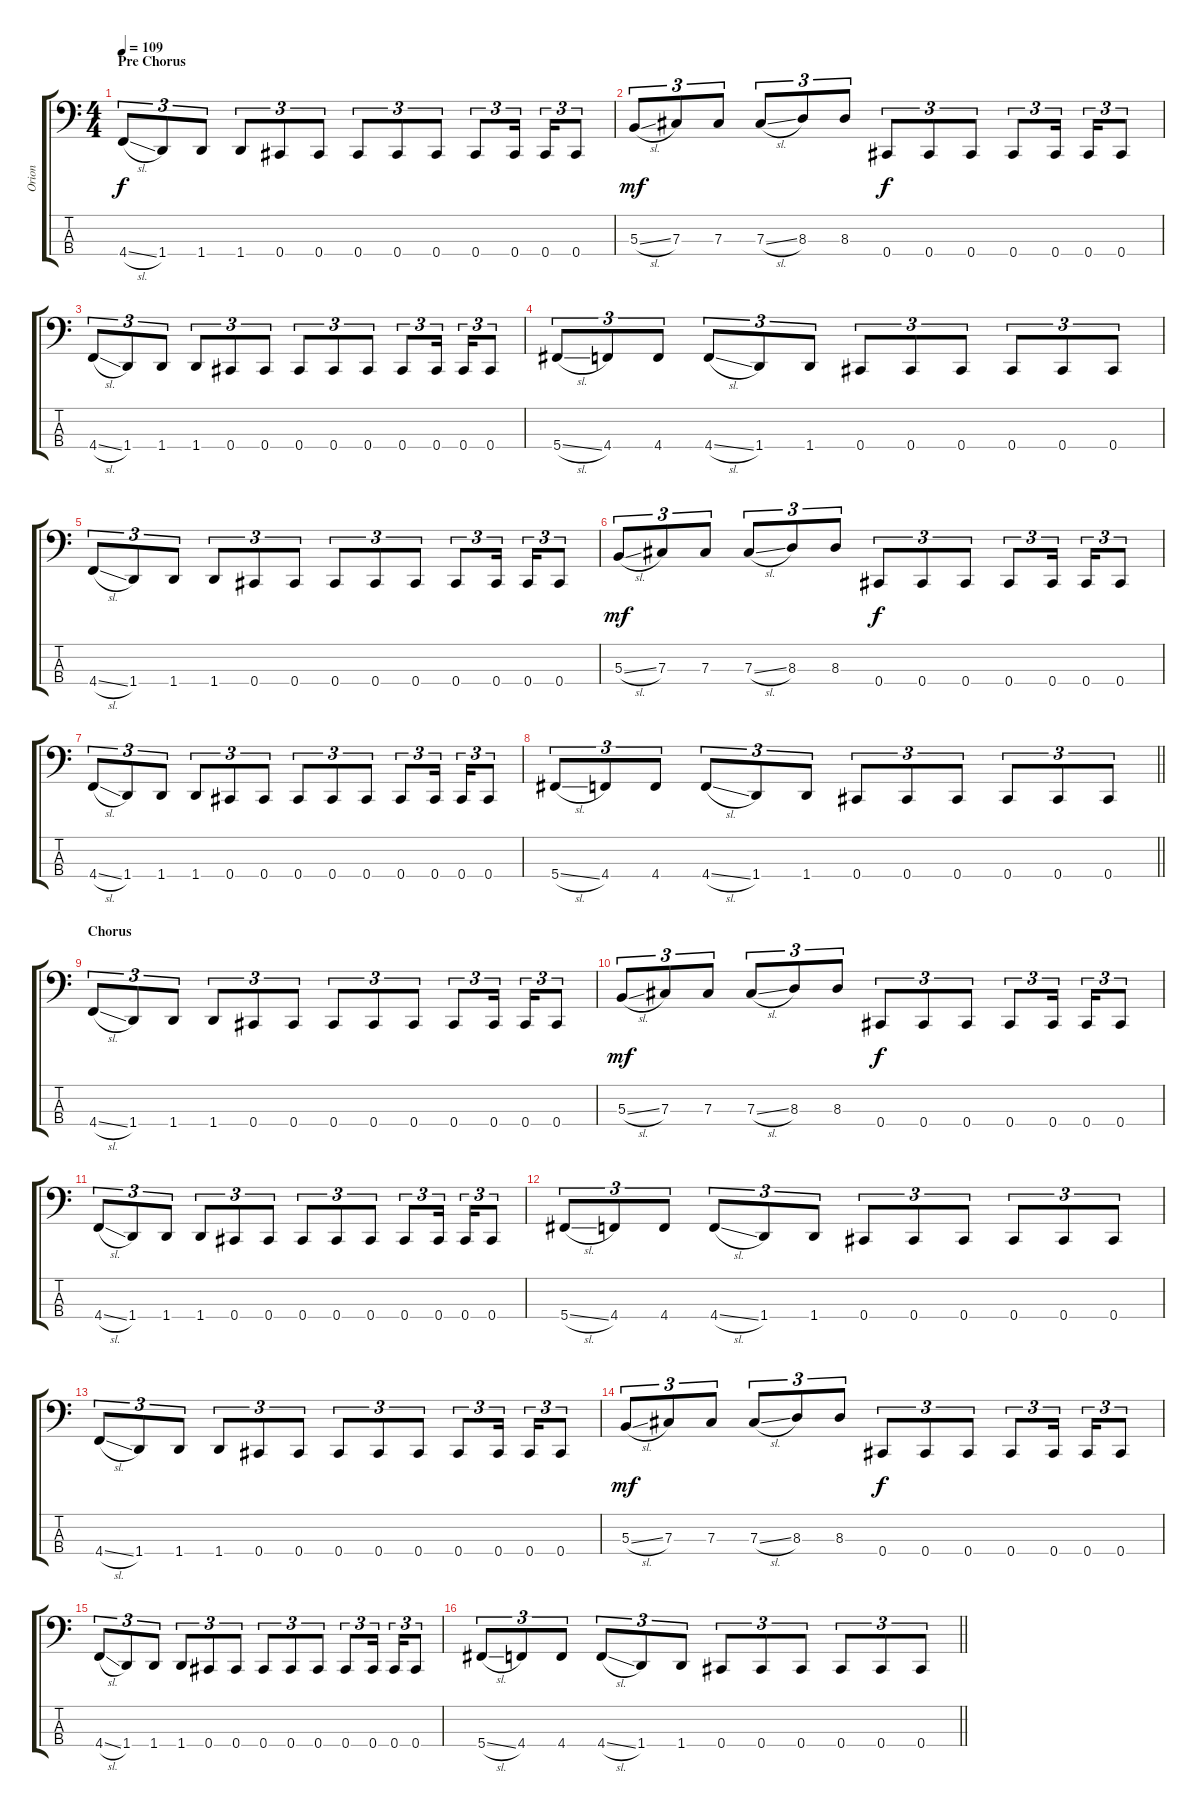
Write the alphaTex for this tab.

\track ("Orion" "Orion") {instrument electricbassfinger}
\staff {score tabs}
\tuning (E2 B1 Gb1 Db1) {hide}
\ts (4 4)
\section ("" "Pre Chorus")
\tempo 109
\clef f4
\ks c
4.4{sl}.8{tu (3 2) dy f} 1.4.8{tu (3 2)} 1.4.8{tu (3 2)} 1.4.8{tu (3 2)} 0.4.8{tu (3 2)} 0.4.8{tu (3 2)} 0.4.8{tu (3 2)} 0.4.8{tu (3 2)} 0.4.8{tu (3 2)} 0.4.8{tu (3 2)} 0.4.16{tu (3 2) beam splitsecondary} 0.4.16{tu (3 2)} 0.4.8{tu (3 2)} |
5.3{sl}.8{tu (3 2) dy mf} 7.3.8{tu (3 2)} 7.3.8{tu (3 2)} 7.3{sl}.8{tu (3 2)} 8.3.8{tu (3 2)} 8.3.8{tu (3 2)} 0.4.8{tu (3 2) dy f} 0.4.8{tu (3 2)} 0.4.8{tu (3 2)} 0.4.8{tu (3 2)} 0.4.16{tu (3 2) beam splitsecondary} 0.4.16{tu (3 2)} 0.4.8{tu (3 2)} |
4.4{sl}.8{tu (3 2)} 1.4.8{tu (3 2)} 1.4.8{tu (3 2)} 1.4.8{tu (3 2)} 0.4.8{tu (3 2)} 0.4.8{tu (3 2)} 0.4.8{tu (3 2)} 0.4.8{tu (3 2)} 0.4.8{tu (3 2)} 0.4.8{tu (3 2)} 0.4.16{tu (3 2) beam splitsecondary} 0.4.16{tu (3 2)} 0.4.8{tu (3 2)} |
5.4{sl}.8{tu (3 2)} 4.4.8{tu (3 2)} 4.4.8{tu (3 2)} 4.4{sl}.8{tu (3 2)} 1.4.8{tu (3 2)} 1.4.8{tu (3 2)} 0.4.8{tu (3 2)} 0.4.8{tu (3 2)} 0.4.8{tu (3 2)} 0.4.8{tu (3 2)} 0.4.8{tu (3 2)} 0.4.8{tu (3 2)} |
4.4{sl}.8{tu (3 2)} 1.4.8{tu (3 2)} 1.4.8{tu (3 2)} 1.4.8{tu (3 2)} 0.4.8{tu (3 2)} 0.4.8{tu (3 2)} 0.4.8{tu (3 2)} 0.4.8{tu (3 2)} 0.4.8{tu (3 2)} 0.4.8{tu (3 2)} 0.4.16{tu (3 2) beam splitsecondary} 0.4.16{tu (3 2)} 0.4.8{tu (3 2)} |
5.3{sl}.8{tu (3 2) dy mf} 7.3.8{tu (3 2)} 7.3.8{tu (3 2)} 7.3{sl}.8{tu (3 2)} 8.3.8{tu (3 2)} 8.3.8{tu (3 2)} 0.4.8{tu (3 2) dy f} 0.4.8{tu (3 2)} 0.4.8{tu (3 2)} 0.4.8{tu (3 2)} 0.4.16{tu (3 2) beam splitsecondary} 0.4.16{tu (3 2)} 0.4.8{tu (3 2)} |
4.4{sl}.8{tu (3 2)} 1.4.8{tu (3 2)} 1.4.8{tu (3 2)} 1.4.8{tu (3 2)} 0.4.8{tu (3 2)} 0.4.8{tu (3 2)} 0.4.8{tu (3 2)} 0.4.8{tu (3 2)} 0.4.8{tu (3 2)} 0.4.8{tu (3 2)} 0.4.16{tu (3 2) beam splitsecondary} 0.4.16{tu (3 2)} 0.4.8{tu (3 2)} |
\barLineRight lightlight
5.4{sl}.8{tu (3 2)} 4.4.8{tu (3 2)} 4.4.8{tu (3 2)} 4.4{sl}.8{tu (3 2)} 1.4.8{tu (3 2)} 1.4.8{tu (3 2)} 0.4.8{tu (3 2)} 0.4.8{tu (3 2)} 0.4.8{tu (3 2)} 0.4.8{tu (3 2)} 0.4.8{tu (3 2)} 0.4.8{tu (3 2)} |
\section ("" "Chorus")
4.4{sl}.8{tu (3 2)} 1.4.8{tu (3 2)} 1.4.8{tu (3 2)} 1.4.8{tu (3 2)} 0.4.8{tu (3 2)} 0.4.8{tu (3 2)} 0.4.8{tu (3 2)} 0.4.8{tu (3 2)} 0.4.8{tu (3 2)} 0.4.8{tu (3 2)} 0.4.16{tu (3 2) beam splitsecondary} 0.4.16{tu (3 2)} 0.4.8{tu (3 2)} |
5.3{sl}.8{tu (3 2) dy mf} 7.3.8{tu (3 2)} 7.3.8{tu (3 2)} 7.3{sl}.8{tu (3 2)} 8.3.8{tu (3 2)} 8.3.8{tu (3 2)} 0.4.8{tu (3 2) dy f} 0.4.8{tu (3 2)} 0.4.8{tu (3 2)} 0.4.8{tu (3 2)} 0.4.16{tu (3 2) beam splitsecondary} 0.4.16{tu (3 2)} 0.4.8{tu (3 2)} |
4.4{sl}.8{tu (3 2)} 1.4.8{tu (3 2)} 1.4.8{tu (3 2)} 1.4.8{tu (3 2)} 0.4.8{tu (3 2)} 0.4.8{tu (3 2)} 0.4.8{tu (3 2)} 0.4.8{tu (3 2)} 0.4.8{tu (3 2)} 0.4.8{tu (3 2)} 0.4.16{tu (3 2) beam splitsecondary} 0.4.16{tu (3 2)} 0.4.8{tu (3 2)} |
5.4{sl}.8{tu (3 2)} 4.4.8{tu (3 2)} 4.4.8{tu (3 2)} 4.4{sl}.8{tu (3 2)} 1.4.8{tu (3 2)} 1.4.8{tu (3 2)} 0.4.8{tu (3 2)} 0.4.8{tu (3 2)} 0.4.8{tu (3 2)} 0.4.8{tu (3 2)} 0.4.8{tu (3 2)} 0.4.8{tu (3 2)} |
4.4{sl}.8{tu (3 2)} 1.4.8{tu (3 2)} 1.4.8{tu (3 2)} 1.4.8{tu (3 2)} 0.4.8{tu (3 2)} 0.4.8{tu (3 2)} 0.4.8{tu (3 2)} 0.4.8{tu (3 2)} 0.4.8{tu (3 2)} 0.4.8{tu (3 2)} 0.4.16{tu (3 2) beam splitsecondary} 0.4.16{tu (3 2)} 0.4.8{tu (3 2)} |
5.3{sl}.8{tu (3 2) dy mf} 7.3.8{tu (3 2)} 7.3.8{tu (3 2)} 7.3{sl}.8{tu (3 2)} 8.3.8{tu (3 2)} 8.3.8{tu (3 2)} 0.4.8{tu (3 2) dy f} 0.4.8{tu (3 2)} 0.4.8{tu (3 2)} 0.4.8{tu (3 2)} 0.4.16{tu (3 2) beam splitsecondary} 0.4.16{tu (3 2)} 0.4.8{tu (3 2)} |
4.4{sl}.8{tu (3 2)} 1.4.8{tu (3 2)} 1.4.8{tu (3 2)} 1.4.8{tu (3 2)} 0.4.8{tu (3 2)} 0.4.8{tu (3 2)} 0.4.8{tu (3 2)} 0.4.8{tu (3 2)} 0.4.8{tu (3 2)} 0.4.8{tu (3 2)} 0.4.16{tu (3 2) beam splitsecondary} 0.4.16{tu (3 2)} 0.4.8{tu (3 2)} |
\barLineRight lightlight
5.4{sl}.8{tu (3 2)} 4.4.8{tu (3 2)} 4.4.8{tu (3 2)} 4.4{sl}.8{tu (3 2)} 1.4.8{tu (3 2)} 1.4.8{tu (3 2)} 0.4.8{tu (3 2)} 0.4.8{tu (3 2)} 0.4.8{tu (3 2)} 0.4.8{tu (3 2)} 0.4.8{tu (3 2)} 0.4.8{tu (3 2)}
